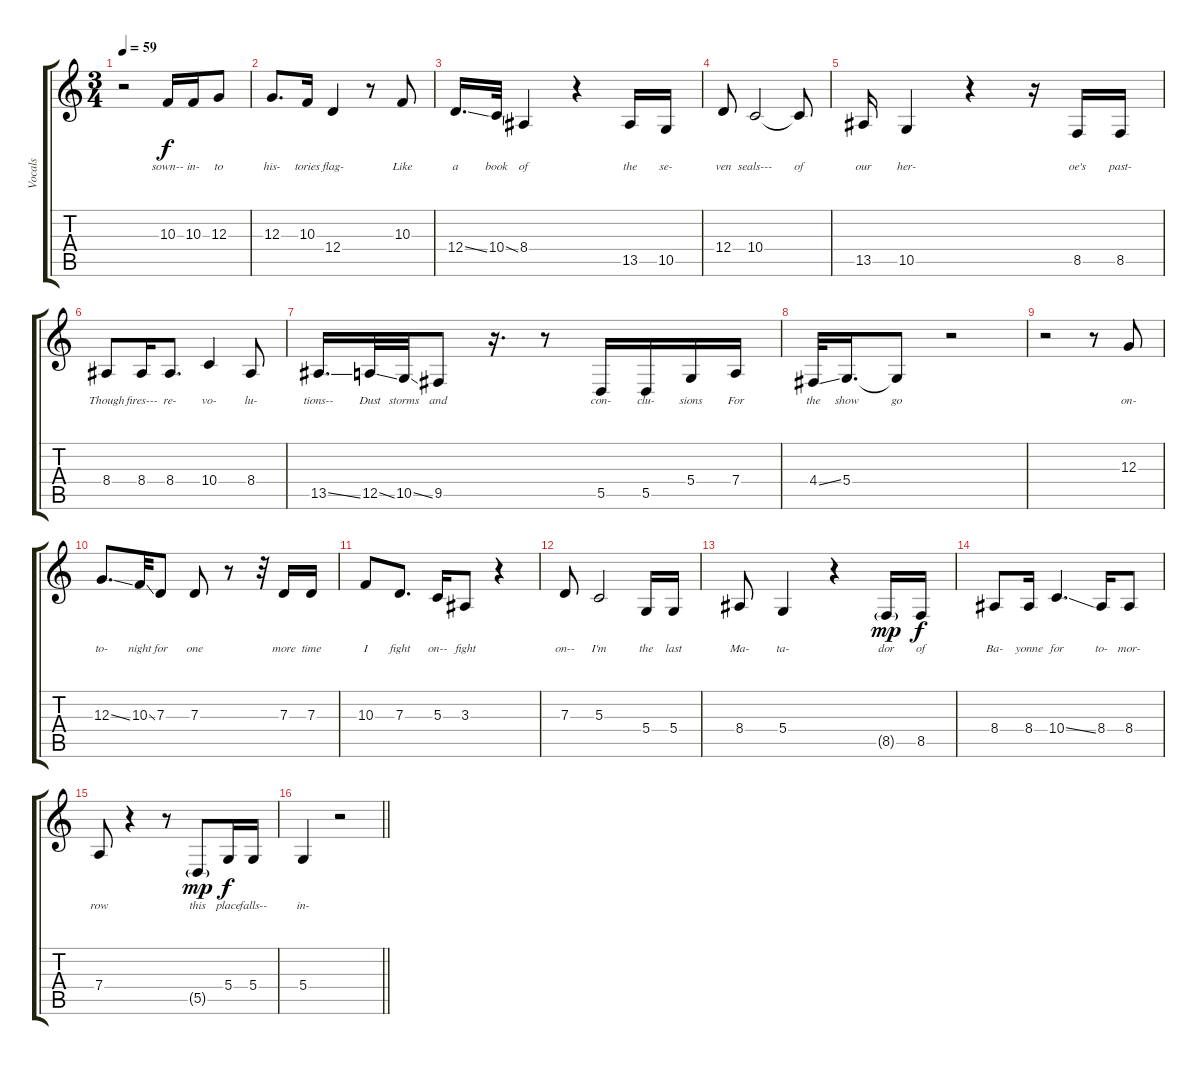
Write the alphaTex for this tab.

\track ("Vocals" "Vocals") {instrument altosax}
\staff {score tabs}
\tuning (E4 B3 G3 D3 A2 E2) {hide}
\ts (3 4)
\tempo 59
\clef g2
\ks c
r.2{dy f} 10.3.16{lyrics (0 "sown--") lyrics (1 "") lyrics (2 "") lyrics (3 "") lyrics (4 "")} 10.3.16{lyrics (0 "in-") lyrics (1 "") lyrics (2 "") lyrics (3 "") lyrics (4 "")} 12.3.8{lyrics (0 "to") lyrics (1 "") lyrics (2 "") lyrics (3 "") lyrics (4 "")} |
12.3.8{d lyrics (0 "his-") lyrics (1 "") lyrics (2 "") lyrics (3 "") lyrics (4 "")} 10.3.16{lyrics (0 "tories") lyrics (1 "") lyrics (2 "") lyrics (3 "") lyrics (4 "")} 12.4.4{lyrics (0 "flag-") lyrics (1 "") lyrics (2 "") lyrics (3 "") lyrics (4 "")} r.8 10.3.8{lyrics (0 "Like") lyrics (1 "") lyrics (2 "") lyrics (3 "") lyrics (4 "")} |
12.4{ss}.16{d lyrics (0 "a") lyrics (1 "") lyrics (2 "") lyrics (3 "") lyrics (4 "")} 10.4{ss}.32{lyrics (0 "book") lyrics (1 "") lyrics (2 "") lyrics (3 "") lyrics (4 "")} 8.4.4{lyrics (0 "of") lyrics (1 "") lyrics (2 "") lyrics (3 "") lyrics (4 "")} r.4 13.5.16{lyrics (0 "the") lyrics (1 "") lyrics (2 "") lyrics (3 "") lyrics (4 "")} 10.5.16{lyrics (0 "se-") lyrics (1 "") lyrics (2 "") lyrics (3 "") lyrics (4 "")} |
12.4.8{lyrics (0 "ven") lyrics (1 "") lyrics (2 "") lyrics (3 "") lyrics (4 "")} 10.4.2{lyrics (0 "seals---") lyrics (1 "") lyrics (2 "") lyrics (3 "") lyrics (4 "")} 10.4{t}.8{lyrics (0 "of") lyrics (1 "") lyrics (2 "") lyrics (3 "") lyrics (4 "")} |
13.5.16{lyrics (0 "our") lyrics (1 "") lyrics (2 "") lyrics (3 "") lyrics (4 "")} 10.5.4{lyrics (0 "her-") lyrics (1 "") lyrics (2 "") lyrics (3 "") lyrics (4 "")} r.4 r.16 8.5.16{lyrics (0 "oe's") lyrics (1 "") lyrics (2 "") lyrics (3 "") lyrics (4 "")} 8.5.16{lyrics (0 "past-") lyrics (1 "") lyrics (2 "") lyrics (3 "") lyrics (4 "")} |
8.4.8{lyrics (0 "Though") lyrics (1 "") lyrics (2 "") lyrics (3 "") lyrics (4 "")} 8.4.16{lyrics (0 "fires---") lyrics (1 "") lyrics (2 "") lyrics (3 "") lyrics (4 "")} 8.4.8{d lyrics (0 "re-") lyrics (1 "") lyrics (2 "") lyrics (3 "") lyrics (4 "")} 10.4.4{lyrics (0 "vo-") lyrics (1 "") lyrics (2 "") lyrics (3 "") lyrics (4 "")} 8.4.8{lyrics (0 "lu-") lyrics (1 "") lyrics (2 "") lyrics (3 "") lyrics (4 "")} |
13.5{ss}.16{d lyrics (0 "tions--") lyrics (1 "") lyrics (2 "") lyrics (3 "") lyrics (4 "")} 12.5{ss}.32{lyrics (0 "Dust") lyrics (1 "") lyrics (2 "") lyrics (3 "") lyrics (4 "")} 10.5{ss}.32{lyrics (0 "storms") lyrics (1 "") lyrics (2 "") lyrics (3 "") lyrics (4 "")} 9.5.8{lyrics (0 "and") lyrics (1 "") lyrics (2 "") lyrics (3 "") lyrics (4 "")} r.16{d} r.8 5.5.16{lyrics (0 "con-") lyrics (1 "") lyrics (2 "") lyrics (3 "") lyrics (4 "")} 5.5.16{lyrics (0 "clu-") lyrics (1 "") lyrics (2 "") lyrics (3 "") lyrics (4 "")} 5.4.16{lyrics (0 "sions") lyrics (1 "") lyrics (2 "") lyrics (3 "") lyrics (4 "")} 7.4.16{lyrics (0 "For") lyrics (1 "") lyrics (2 "") lyrics (3 "") lyrics (4 "")} |
4.4{ss}.32{lyrics (0 "the") lyrics (1 "") lyrics (2 "") lyrics (3 "") lyrics (4 "")} 5.4.16{d lyrics (0 "show") lyrics (1 "") lyrics (2 "") lyrics (3 "") lyrics (4 "")} 5.4{t}.8{lyrics (0 "go") lyrics (1 "") lyrics (2 "") lyrics (3 "") lyrics (4 "")} r.2 |
r.2 r.8 12.3.8{lyrics (0 "on-") lyrics (1 "") lyrics (2 "") lyrics (3 "") lyrics (4 "")} |
12.3{ss}.8{d lyrics (0 "to-") lyrics (1 "") lyrics (2 "") lyrics (3 "") lyrics (4 "")} 10.3{ss}.32{lyrics (0 "night") lyrics (1 "") lyrics (2 "") lyrics (3 "") lyrics (4 "")} 7.3.8{lyrics (0 "for") lyrics (1 "") lyrics (2 "") lyrics (3 "") lyrics (4 "")} 7.3.8{lyrics (0 "one") lyrics (1 "") lyrics (2 "") lyrics (3 "") lyrics (4 "")} r.8 r.32 7.3.16{lyrics (0 "more") lyrics (1 "") lyrics (2 "") lyrics (3 "") lyrics (4 "")} 7.3.16{lyrics (0 "time") lyrics (1 "") lyrics (2 "") lyrics (3 "") lyrics (4 "")} |
10.3.8{lyrics (0 "I") lyrics (1 "") lyrics (2 "") lyrics (3 "") lyrics (4 "")} 7.3.8{d lyrics (0 "fight") lyrics (1 "") lyrics (2 "") lyrics (3 "") lyrics (4 "")} 5.3.16{lyrics (0 "on--") lyrics (1 "") lyrics (2 "") lyrics (3 "") lyrics (4 "")} 3.3.8{lyrics (0 "fight") lyrics (1 "") lyrics (2 "") lyrics (3 "") lyrics (4 "")} r.4 |
7.3.8{lyrics (0 "on--") lyrics (1 "") lyrics (2 "") lyrics (3 "") lyrics (4 "")} 5.3.2{lyrics (0 "I'm") lyrics (1 "") lyrics (2 "") lyrics (3 "") lyrics (4 "")} 5.4.16{lyrics (0 "the") lyrics (1 "") lyrics (2 "") lyrics (3 "") lyrics (4 "")} 5.4.16{lyrics (0 "last") lyrics (1 "") lyrics (2 "") lyrics (3 "") lyrics (4 "")} |
8.4.8{lyrics (0 "Ma-") lyrics (1 "") lyrics (2 "") lyrics (3 "") lyrics (4 "")} 5.4.4{lyrics (0 "ta-") lyrics (1 "") lyrics (2 "") lyrics (3 "") lyrics (4 "")} r.4 8.5{g}.16{lyrics (0 "dor") lyrics (1 "") lyrics (2 "") lyrics (3 "") lyrics (4 "") dy mp} 8.5.16{lyrics (0 "of") lyrics (1 "") lyrics (2 "") lyrics (3 "") lyrics (4 "") dy f} |
8.4.8{lyrics (0 "Ba-") lyrics (1 "") lyrics (2 "") lyrics (3 "") lyrics (4 "")} 8.4.16{lyrics (0 "yonne") lyrics (1 "") lyrics (2 "") lyrics (3 "") lyrics (4 "")} 10.4{ss}.4{d lyrics (0 "for") lyrics (1 "") lyrics (2 "") lyrics (3 "") lyrics (4 "")} 8.4.16{lyrics (0 "to-") lyrics (1 "") lyrics (2 "") lyrics (3 "") lyrics (4 "")} 8.4.8{lyrics (0 "mor-") lyrics (1 "") lyrics (2 "") lyrics (3 "") lyrics (4 "")} |
7.4.8{lyrics (0 "row") lyrics (1 "") lyrics (2 "") lyrics (3 "") lyrics (4 "")} r.4 r.8 5.5{g}.8{lyrics (0 "this") lyrics (1 "") lyrics (2 "") lyrics (3 "") lyrics (4 "") dy mp} 5.4.16{lyrics (0 "place") lyrics (1 "") lyrics (2 "") lyrics (3 "") lyrics (4 "") dy f} 5.4.16{lyrics (0 "falls--") lyrics (1 "") lyrics (2 "") lyrics (3 "") lyrics (4 "")} |
\barLineRight lightlight
5.4.4{lyrics (0 "in-") lyrics (1 "") lyrics (2 "") lyrics (3 "") lyrics (4 "")} r.2
